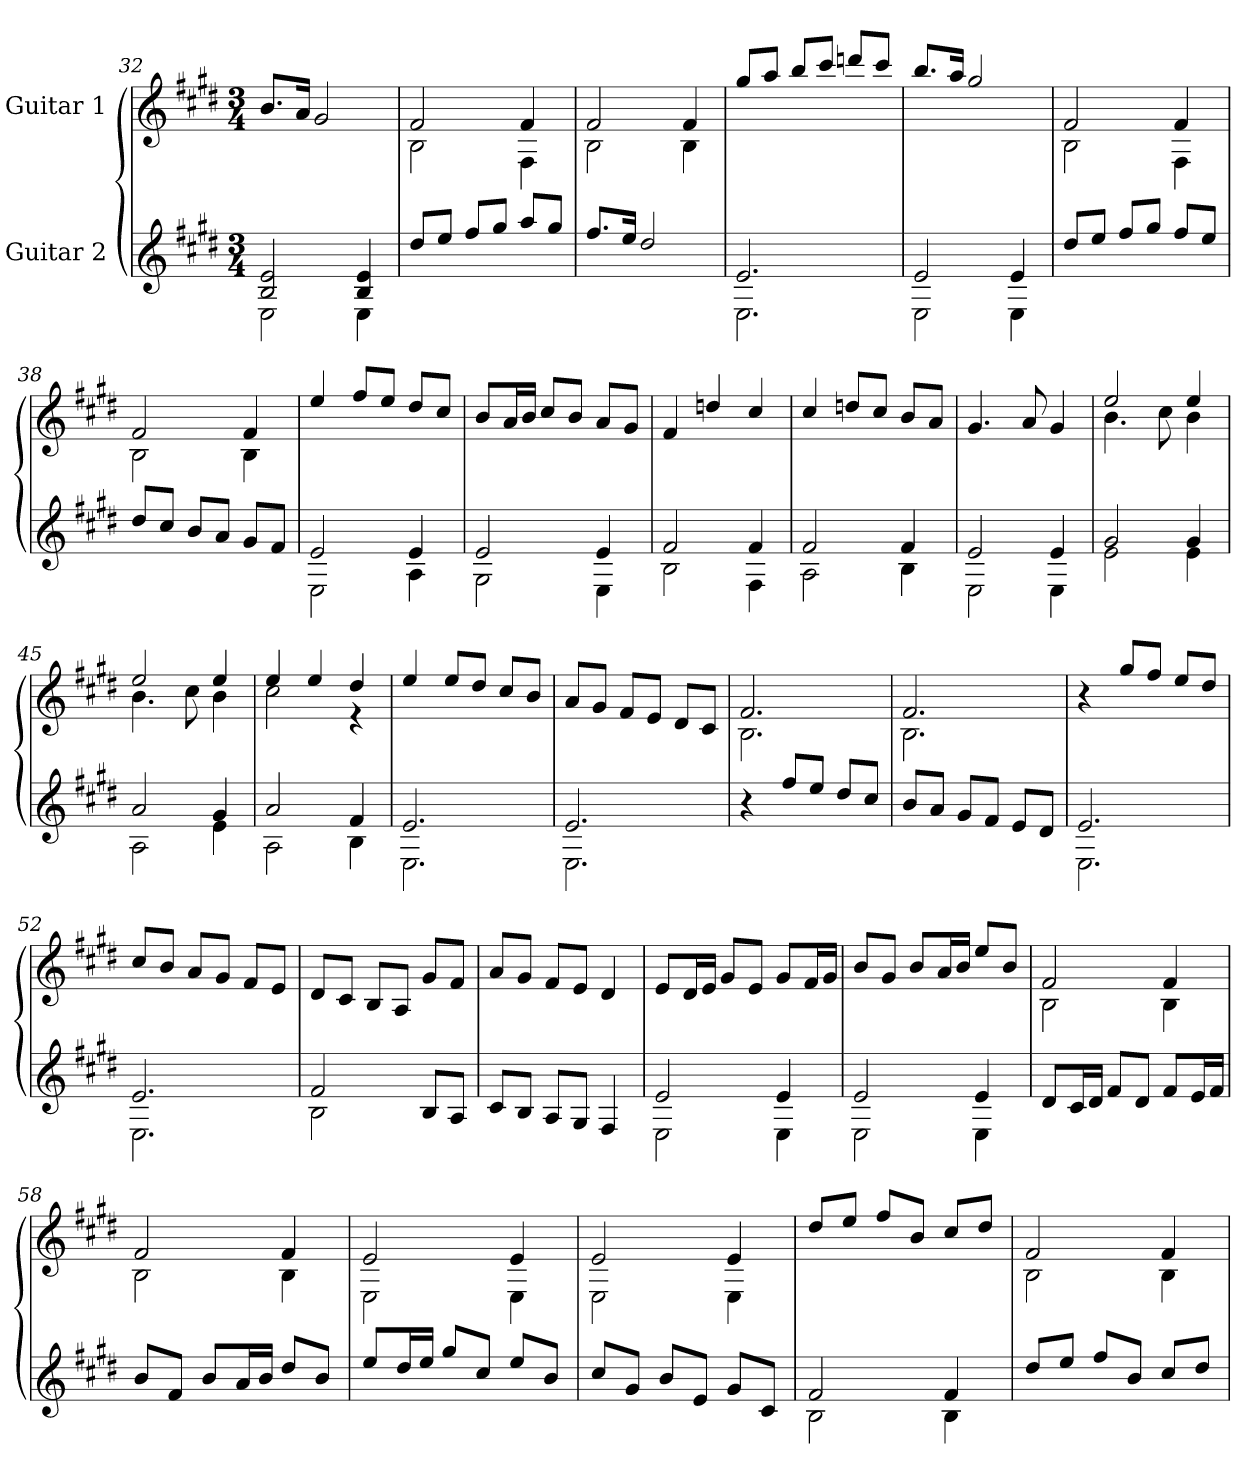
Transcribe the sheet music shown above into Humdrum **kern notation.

**kern	**kern
*part2	*part1
*staff2	*staff1
*I"Guitar 2	*I"Guitar 1
*clefG2	*clefG2
*ITrd7c12	*ITrd7c12
*k[f#c#g#d#]	*k[f#c#g#d#]
*E:	*E:
*M3/4	*M3/4
=32	=32
*^	*
2BBi/ 2Ei	2EEi\	8.Bi/L
.	.	16Ai/Jk
.	.	2G#i/
4BBi/ 4Ei	4EEi\	.
*v	*v	*
=33	=33
*	*^
8d#i/L	2F#i/	2BBi\
8ei/J	.	.
8f#i/L	.	.
8g#i/J	.	.
8ai/L	4F#i/	4FF#i\
8g#i/J	.	.
!!LO:LB:g=z	!!
=34	=34	=34
8.f#i/L	2F#i/	2BBi\
16ei/Jk	.	.
2d#i/	.	.
.	4F#i/	4BBi\
*	*v	*v
=35	=35
*^	*
2.Ei/	2.EEi\	8g#i/L
.	.	8ai/J
.	.	8bi/L
.	.	8cc#i/J
.	.	8ddni/L
.	.	8cc#i/J
=36	=36	=36
2Ei/	2EEi\	8.bi/L
.	.	16ai/Jk
.	.	2g#i/
4Ei/	4EEi\	.
*v	*v	*
=37	=37
*	*^
8d#i/L	2F#i/	2BBi\
8ei/J	.	.
8f#i/L	.	.
8g#i/J	.	.
8f#i/L	4F#i/	4FF#i\
8ei/J	.	.
=38	=38	=38
8d#i/L	2F#i/	2BBi\
8c#i/J	.	.
8Bi/L	.	.
8Ai/J	.	.
8G#i/L	4F#i/	4BBi\
8F#i/J	.	.
*	*v	*v
=39	=39
*^	*
2Ei/	2EEi\	4ei/
.	.	8f#i/L
.	.	8ei/J
4Ei/	4AAi\	8d#i/L
.	.	8c#i/J
=40	=40	=40
2Ei/	2GG#i\	8Bi/L
.	.	16Ai/L
.	.	16Bi/JJ
.	.	8c#i/L
.	.	8Bi/J
4Ei/	4EEi\	8Ai/L
.	.	8G#i/J
=41	=41	=41
2F#i/	2BBi\	4F#i/
.	.	4dni/
4F#i/	4FF#i\	4c#i/
!!LO:PB:g=z
=42	=42	=42
2F#i/	2AAi\	4c#i/
.	.	8dni/L
.	.	8c#i/J
4F#i/	4BBi\	8Bi/L
.	.	8Ai/J
=43	=43	=43
2Ei/	2EEi\	4.G#i/
.	.	8Ai/
4Ei/	4EEi\	4G#i/
=44	=44	=44
*	*	*^
2G#i/	2Ei\	2ei/	4.Bi\
.	.	.	8c#i\
4G#i/	4Ei\	4ei/	4Bi\
=45	=45	=45	=45
2Ai/	2AAi\	2ei/	4.Bi\
.	.	.	8c#i\
4G#i/	4Ei\	4ei/	4Bi\
=46	=46	=46	=46
2Ai/	2AAi\	4ei/	2c#i\
.	.	4ei/	.
4F#i/	4BBi\	4d#i/	4r
*	*	*v	*v
=47	=47	=47
2.Ei/	2.EEi\	4ei/
.	.	8ei/L
.	.	8d#i/J
.	.	8c#i/L
.	.	8Bi/J
=48	=48	=48
2.Ei/	2.EEi\	8Ai/L
.	.	8G#i/J
.	.	8F#i/L
.	.	8Ei/J
.	.	8D#i/L
.	.	8C#i/J
*v	*v	*
=49	=49
*	*^
4r	2.F#i/	2.BBi\
8f#i/L	.	.
8ei/J	.	.
8d#i/L	.	.
8c#i/J	.	.
=50	=50	=50
8Bi/L	2.F#i/	2.BBi\
8Ai/J	.	.
8G#i/L	.	.
8F#i/J	.	.
8Ei/L	.	.
8D#i/J	.	.
*	*v	*v
!!LO:LB:g=z
=51	=51
*^	*
2.Ei/	2.EEi\	4r
.	.	8g#i/L
.	.	8f#i/J
.	.	8ei/L
.	.	8d#i/J
=52	=52	=52
2.Ei/	2.EEi\	8c#i/L
.	.	8Bi/J
.	.	8Ai/L
.	.	8G#i/J
.	.	8F#i/L
.	.	8Ei/J
=53	=53	=53
2F#i/	2BBi\	8D#i/L
.	.	8C#i/J
.	.	8BBi/L
.	.	8AAi/J
8BBi/L	4ryy	8G#i/L
8AAi/J	.	8F#i/J
*v	*v	*
=54	=54
8C#i/L	8Ai/L
8BBi/J	8G#i/J
8AAi/L	8F#i/L
8GG#i/J	8Ei/J
4FF#i/	4D#i/
=55	=55
*^	*
2Ei/	2EEi\	8Ei/L
.	.	16D#i/L
.	.	16Ei/JJ
.	.	8G#i/L
.	.	8Ei/J
4Ei/	4EEi\	8G#i/L
.	.	16F#i/L
.	.	16G#i/JJ
=56	=56	=56
2Ei/	2EEi\	8Bi/L
.	.	8G#i/J
.	.	8Bi/L
.	.	16Ai/L
.	.	16Bi/JJ
4Ei/	4EEi\	8ei/L
.	.	8Bi/J
*v	*v	*
=57	=57
*	*^
8D#i/L	2F#i/	2BBi\
16C#i/L	.	.
16D#i/JJ	.	.
8F#i/L	.	.
8D#i/J	.	.
8F#i/L	4F#i/	4BBi\
16Ei/L	.	.
16F#i/JJ	.	.
!!LO:LB:g=z	!!
=58	=58	=58
8Bi/L	2F#i/	2BBi\
8F#i/J	.	.
8Bi/L	.	.
16Ai/L	.	.
16Bi/JJ	.	.
8d#i/L	4F#i/	4BBi\
8Bi/J	.	.
=59	=59	=59
8ei/L	2Ei/	2EEi\
16d#i/L	.	.
16ei/JJ	.	.
8g#i/L	.	.
8c#i/J	.	.
8ei/L	4Ei/	4EEi\
8Bi/J	.	.
=60	=60	=60
8c#i/L	2Ei/	2EEi\
8G#i/J	.	.
8Bi/L	.	.
8Ei/J	.	.
8G#i/L	4Ei/	4EEi\
8C#i/J	.	.
*	*v	*v
=61	=61
*^	*
2F#i/	2BBi\	8d#i/L
.	.	8ei/J
.	.	8f#i/L
.	.	8Bi/J
4F#i/	4BBi\	8c#i/L
.	.	8d#i/J
*v	*v	*
=62	=62
*	*^
8d#i/L	2F#i/	2BBi\
8ei/J	.	.
8f#i/L	.	.
8Bi/J	.	.
8c#i/L	4F#i/	4BBi\
8d#i/J	.	.
*	*v	*v
=	=
*-	*-
